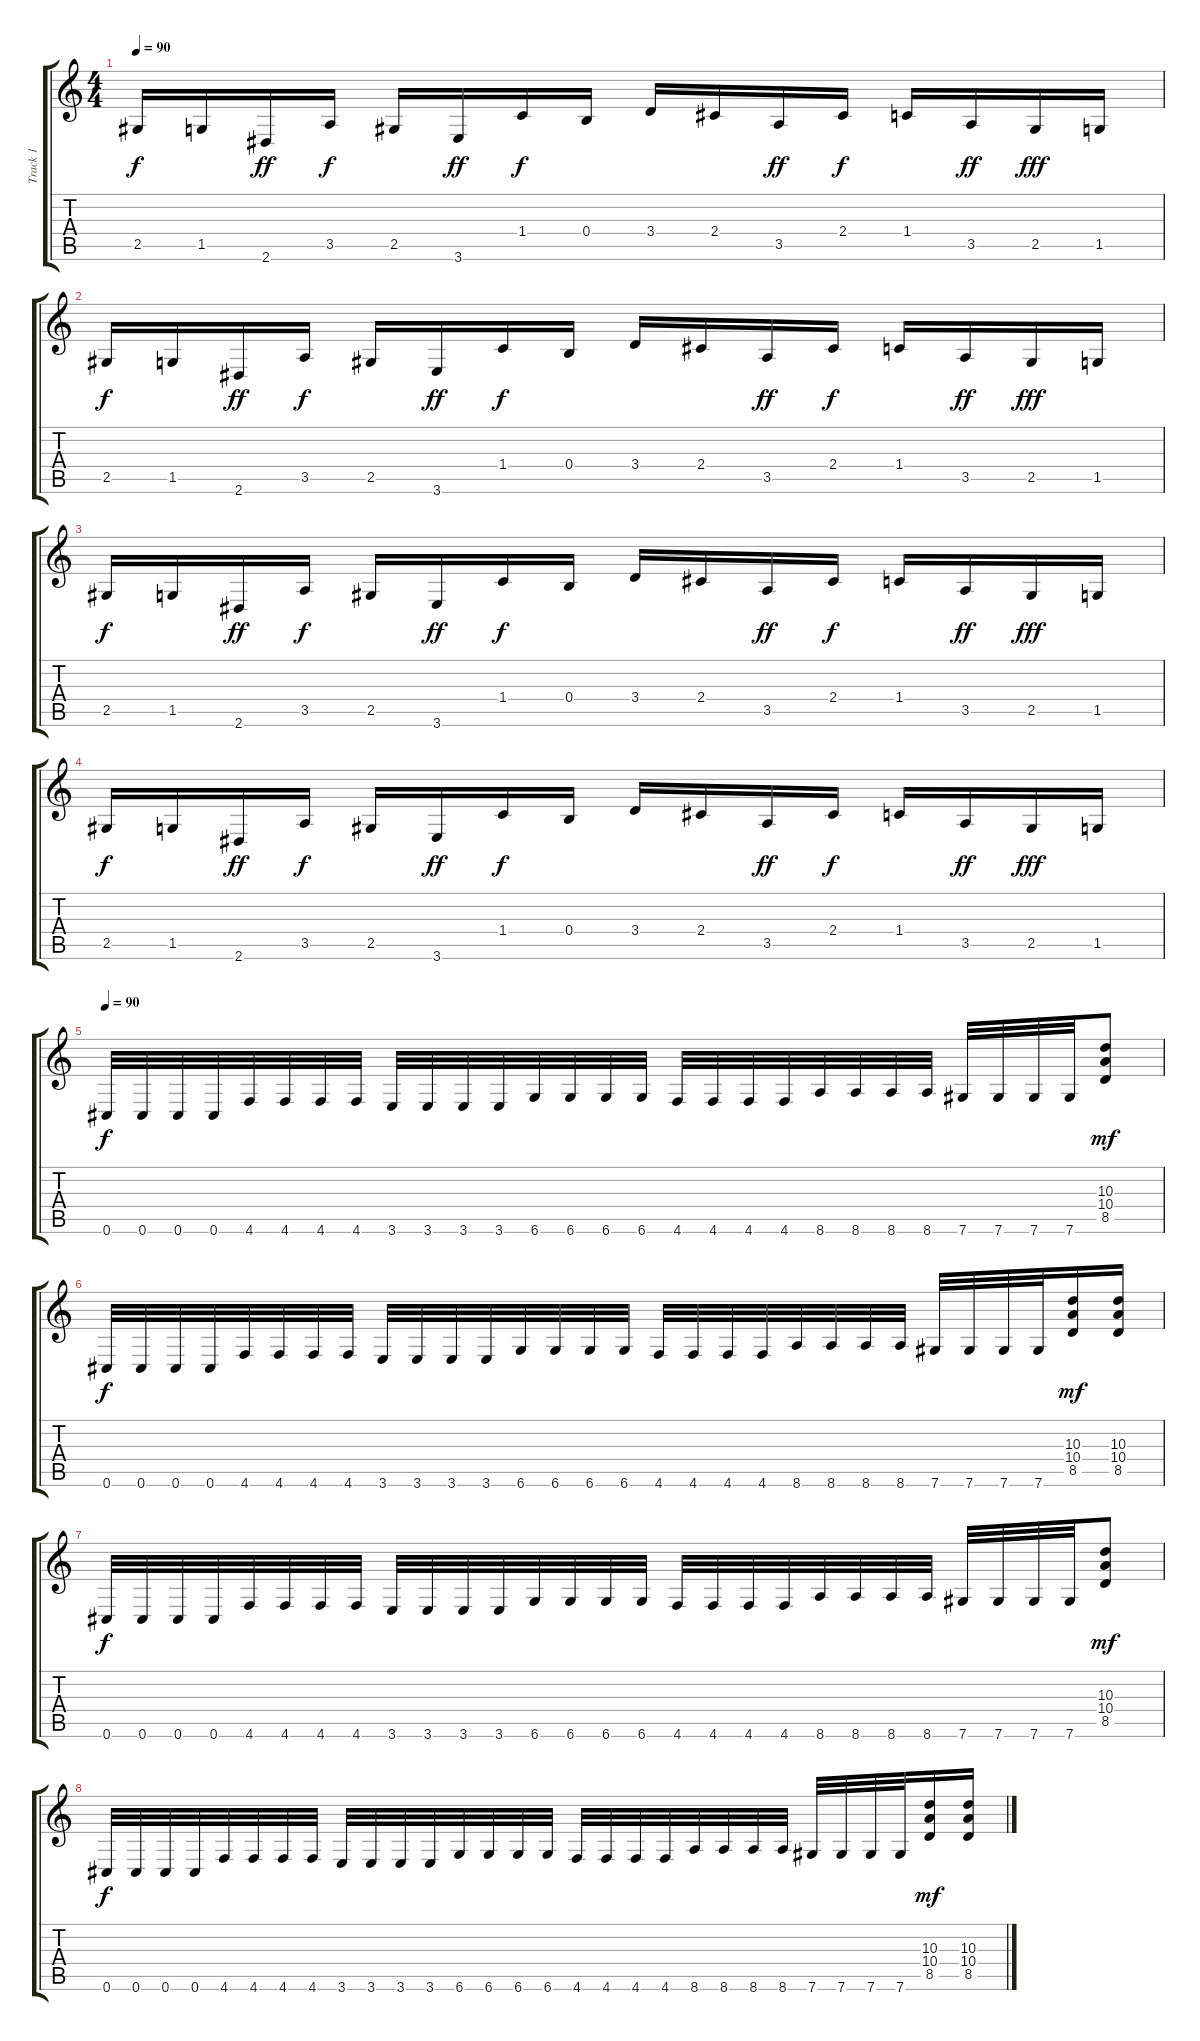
\track ("Track 1" "Track 1") {instrument distortionguitar}
\staff {score tabs}
\tuning (Db4 Ab3 E3 B2 Gb2 Db2) {hide}
\ts (4 4)
\tempo 90
\clef g2
\ks c
2.5.16{dy f instrument distortionguitar} 1.5.16 2.6.16{dy ff} 3.5.16{dy f} 2.5.16 3.6.16{dy ff} 1.4.16{dy f} 0.4.16 3.4.16 2.4.16 3.5.16{dy ff} 2.4.16{dy f} 1.4.16 3.5.16{dy ff} 2.5.16{dy fff} 1.5.16 |
2.5.16{dy f} 1.5.16 2.6.16{dy ff} 3.5.16{dy f} 2.5.16 3.6.16{dy ff} 1.4.16{dy f} 0.4.16 3.4.16 2.4.16 3.5.16{dy ff} 2.4.16{dy f} 1.4.16 3.5.16{dy ff} 2.5.16{dy fff} 1.5.16 |
2.5.16{dy f} 1.5.16 2.6.16{dy ff} 3.5.16{dy f} 2.5.16 3.6.16{dy ff} 1.4.16{dy f} 0.4.16 3.4.16 2.4.16 3.5.16{dy ff} 2.4.16{dy f} 1.4.16 3.5.16{dy ff} 2.5.16{dy fff} 1.5.16 |
2.5.16{dy f} 1.5.16 2.6.16{dy ff} 3.5.16{dy f} 2.5.16 3.6.16{dy ff} 1.4.16{dy f} 0.4.16 3.4.16 2.4.16 3.5.16{dy ff} 2.4.16{dy f} 1.4.16 3.5.16{dy ff} 2.5.16{dy fff} 1.5.16 |
\tempo 90
0.6.32{dy f} 0.6.32 0.6.32 0.6.32 4.6.32 4.6.32 4.6.32 4.6.32 3.6.32 3.6.32 3.6.32 3.6.32 6.6.32 6.6.32 6.6.32 6.6.32 4.6.32 4.6.32 4.6.32 4.6.32 8.6.32 8.6.32 8.6.32 8.6.32 7.6.32 7.6.32 7.6.32 7.6.32 (10.3 10.4 8.5).8{dy mf} |
0.6.32{dy f} 0.6.32 0.6.32 0.6.32 4.6.32 4.6.32 4.6.32 4.6.32 3.6.32 3.6.32 3.6.32 3.6.32 6.6.32 6.6.32 6.6.32 6.6.32 4.6.32 4.6.32 4.6.32 4.6.32 8.6.32 8.6.32 8.6.32 8.6.32 7.6.32 7.6.32 7.6.32 7.6.32 (10.3 10.4 8.5).16{dy mf} (10.3 10.4 8.5).16 |
0.6.32{dy f} 0.6.32 0.6.32 0.6.32 4.6.32 4.6.32 4.6.32 4.6.32 3.6.32 3.6.32 3.6.32 3.6.32 6.6.32 6.6.32 6.6.32 6.6.32 4.6.32 4.6.32 4.6.32 4.6.32 8.6.32 8.6.32 8.6.32 8.6.32 7.6.32 7.6.32 7.6.32 7.6.32 (10.3 10.4 8.5).8{dy mf} |
0.6.32{dy f} 0.6.32 0.6.32 0.6.32 4.6.32 4.6.32 4.6.32 4.6.32 3.6.32 3.6.32 3.6.32 3.6.32 6.6.32 6.6.32 6.6.32 6.6.32 4.6.32 4.6.32 4.6.32 4.6.32 8.6.32 8.6.32 8.6.32 8.6.32 7.6.32 7.6.32 7.6.32 7.6.32 (10.3 10.4 8.5).16{dy mf} (10.3 10.4 8.5).16
